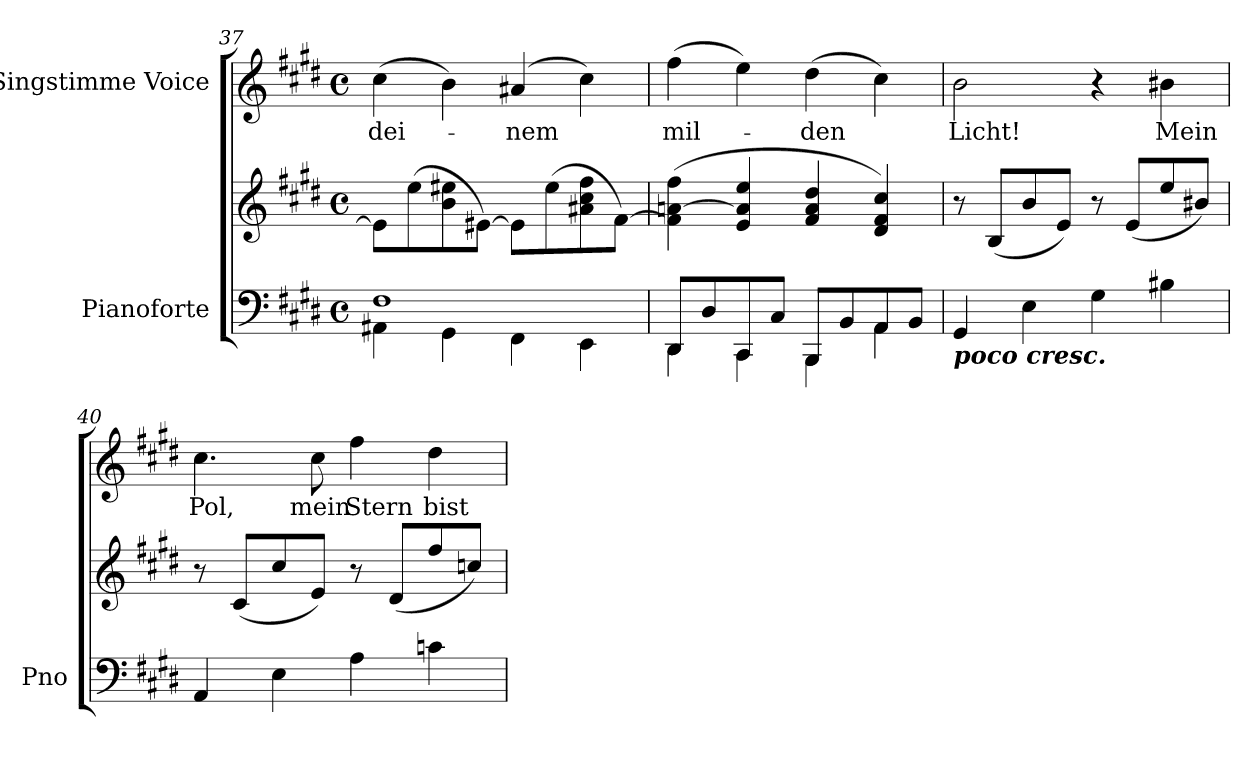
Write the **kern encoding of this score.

**kern	**kern	**kern	**text
*part2	*part2	*part1	*part1
*staff3	*staff2	*staff1	*staff1
*I"Pianoforte	*	*I"Singstimme Voice	*
*I'Pno	*	*	*
*clefF4	*clefG2	*clefG2	*
*k[f#c#g#d#]	*k[f#c#g#d#]	*k[f#c#g#d#]	*
*M4/4	*M4/4	*M4/4	*
*met(c)	*met(c)	*met(c)	*
=37	=37	=37	=37
*^	*	*	*
1F#	4AA#X\	8e\L]	(4cc#\	dei--
.	.	(8ee\	.	.
.	4GG#\	8b\ 8ee#X\	4b\)	.
.	.	[8e#X\J)	.	.
.	4FF#\	8e#\L]	(4a#X/	-nem
.	.	(8ee#\	.	.
.	4EE\	8a#X\ 8cc#\ 8ff#\	4cc#\)	.
.	.	[<8f#\J)	.	.
=38	=38	=38	=38	=38
8DD#/L	4DD#\	(4f#\] [4an\ 4ff#\	(4ff#\	mil-
8D#/	.	.	.	.
8CC#/	4CC#\	4e/ 4a/] 4ee/	4ee\)	.
8C#/J	.	.	.	.
8BBB/L	4BBB\	4f#/ 4a/ 4dd#/	(4dd#\	-den
8BB/	.	.	.	.
8AA/	4AA\	4d#/ 4f#/ 4cc#/)	4cc#\)	.
8BB/J	.	.	.	.
*v	*v	*	*	*
=39	=39	=39	=39
!LO:TX:b:Bi:t=poco cresc.	!	!	!
4GG#/	8r	2b\	Licht!
.	(>8B/L	.	.
4E\	8b/	.	.
.	8e/J)	.	.
4G#\	8r	4r	.
.	(>8e/L	.	.
4B#X\	8ee/	4b#X\	Mein
.	8b#X/J)	.	.
=40	=40	=40	=40
4AA/	8r	4.cc#\	Pol,
.	(>8c#/L	.	.
4E\	8cc#/	.	.
.	8e/J)	8cc#\	mein
4A\	8r	4ff#\	Stern
.	(>8d#/L	.	.
4cn\	8ff#/	4dd#\	bist
.	8ccn/J)	.	.
=	=	=	=
*-	*-	*-	*-
